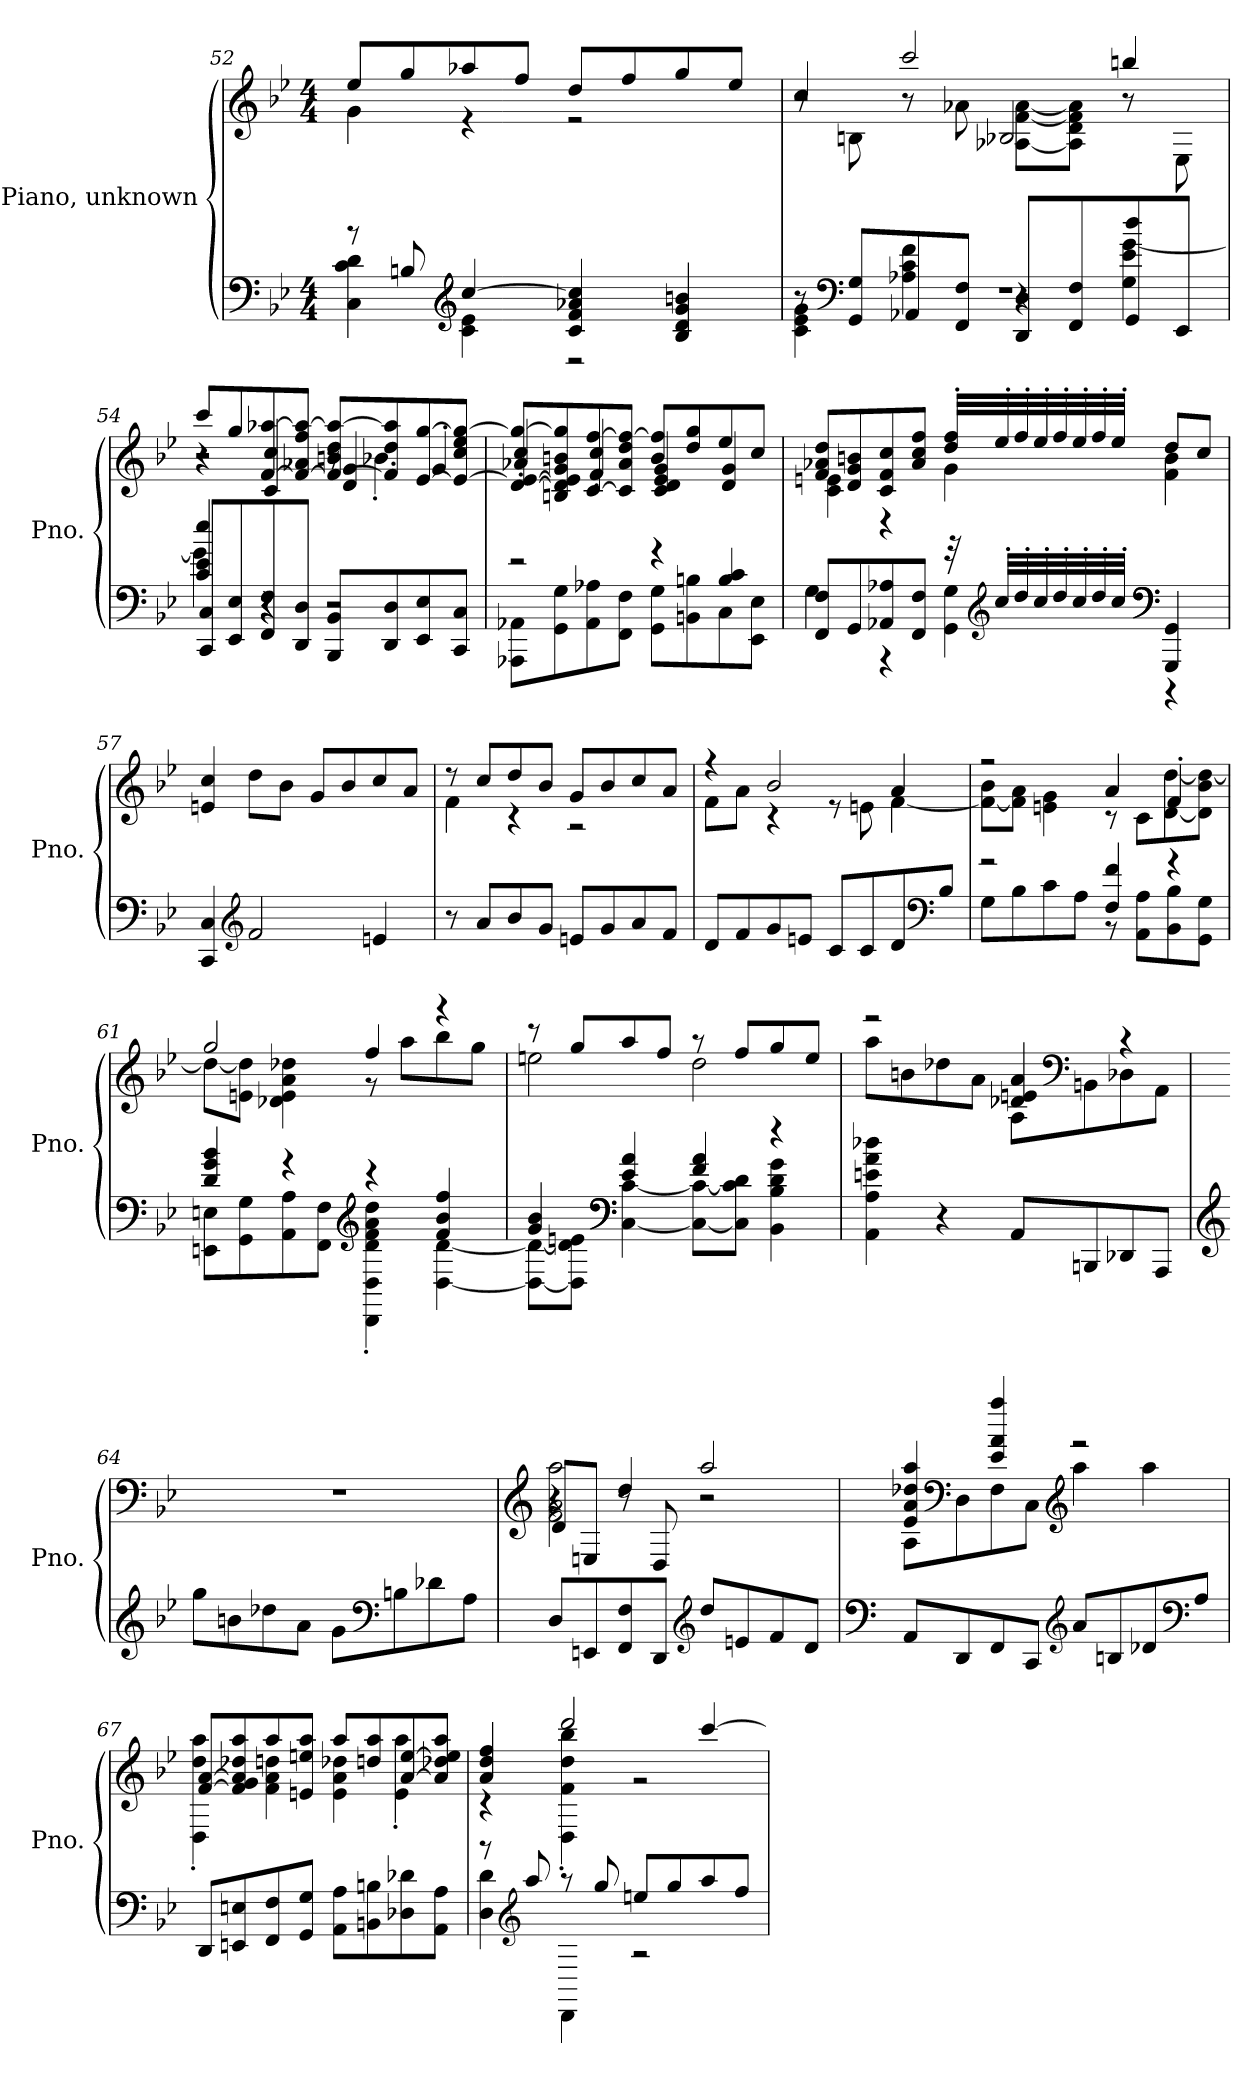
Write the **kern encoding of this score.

**kern	**kern
*part1	*part1
*staff2	*staff1
*I"Piano, unknown	*
*I'Pno.	*
*clefF4	*clefG2
*k[b-e-]	*k[b-e-]
*M4/4	*M4/4
=52	=52
*^	*^
8r	4C\ 4c\ 4d\	8ee-/L	4g\
8Bn/	.	8gg/	.
*clefG2	*	*	*
[4cc/	4c\ 4e-\	8aa-X/	4r
.	.	8ff/J	.
4c/ 4f/ 4a-X/ 4cc/]	2r	8dd/L	2r
.	.	8ff/	.
4B/ 4d/ 4g/ 4bn/	.	8gg/	.
.	.	8ee-/J	.
!!LO:LB:g=z
=53	=53	=53	=53
*	*^	*	*^
1r	4c\ 4e-\ 4g\	8r	4cc/	8r	2r
*clefF4	*	*	*	*	*
.	.	8GG/ 8G/L	.	8Bn\	.
.	4A-X\ 4c\ 4f\	8AA-X/	2ccc/	8r	.
.	.	8FF/ 8F/J	.	8a-X\	.
.	4r	8DD/ 8D/L	.	[8A-X\ [8f\ [8a-\L	2B-X/
.	.	8FF/ 8F/	.	8A-\] 8d\ 8f\] 8a-\]J	.
.	4G\ 4e-\ [4g\	8GG/ 8dd/	4bbn/	8r	.
.	.	8EE-/J	.	8E-\	.
=54	=54	=54	=54	=54	=54
4c/ 4e-/ 4ee-/	4g\]	8CC/ 8C/L	8ccc/L	2r	4r
.	.	8EE-/ 8E-/	8gg/	.	.
4r	4r	8FF/ 8F/	[8f/ [8aa-X/	.	4c/ 4cc/
.	.	8DD/ 8D/J	8f/_ 8a-X/ 8ff/ 8aa-/_J	.	.
2r	2r	8BBB-/ 8BB-/L	8f/_ 8bn/ 8dd/ 8aa-/_L	8r	4d/ 4g/
.	.	8DD/ 8D/	8f/] 8dd/ 8aa-/]	4.b-X'\	.
.	.	8EE-/ 8E-/	[8e-/ [8gg/	.	4g'/
.	.	8CC/ 8C/J	8e-/_ 8cc/ 8ee-/ 8gg/_J	.	.
*	*v	*v	*	*	*
*	*	*	*v	*v
=55	=55	=55	=55
2r	8AAA-X\ 8AA-X\L	[8d/ 8e-/_ 8gg/_L	4a-X/' 4cc/'
.	8GG\ 8G\	8Bn/ 8d/] 8e-/] 8g/ 8bn/ 8gg/]	.
.	8AA-\ 8A-X\	[8c/ [8ff/	4f/' 4cc/'
.	8FF\ 8F\J	8c/] 8a-/ 8dd/ 8ff/_J	.
4r	8GG\ 8G\L	8b/ 8ff/]L	4c/ 4d/ 4e-/ 4g/
.	8BBn\ 8Bn\	8dd/ 8gg/	.
4B/ 4c/	8C\	8ee-/	4d/ 4g/
.	8EE-\ 8E-\J	8cc/J	.
!!LO:LB:g=z	!!
=56	=56	=56	=56
8FF/ 8F/L	4G\	8f/ 8a-X/ 8dd/L	4c\ 4en\
8GG/	.	8d/ 8g/ 8bn/	.
8AA-X/ 8A-X/	4r	8c/ 8f/ 8cc/	4r
8FF/ 8F/J	.	8a-/ 8cc/ 8ff/J	.
32r	4GG\ 4G\	32dd/' 32ff/'LLL	4g\
*clefG2	*	*	*
32cc'/LLL	.	32ee-'/	.
32dd'/	.	32ff'/	.
32cc'/	.	32ee-'/	.
32dd'/	.	32ff'/	.
32cc'/	.	32ee-'/	.
32dd'/	.	32ff'/	.
32cc'/JJJ	.	32ee-'/JJJ	.
*clefF4	*	*	*
4GGG/ 4GG/	4r	8dd/L	4f\ 4b\
.	.	8cc/J	.
*v	*v	*	*
*	*v	*v
=57	=57
4CC/ 4C/	4en/ 4cc/
*clefG2	*
2f/	8dd\L
.	8b-\J
.	8g/L
.	8b-/
4en/	8cc/
.	8a/J
=58	=58
*	*^
8r	8r	4f\
8a/L	8cc/L	.
8b-/	8dd/	4r
8g/J	8b-/J	.
8en/L	8g/L	2r
8g/	8b-/	.
8a/	8cc/	.
8f/J	8a/J	.
!!LO:LB:g=z	!!
=59	=59	=59
8d/L	4r	8f\L
8f/	.	8a\J
8g/	2b-/	4r
8en/J	.	.
8c/L	.	8r
8c/	.	8en\
8d/	4a/	[4f\
*clefF4	*	*
8B-/J	.	.
=60	=60	=60
*^	*	*
2r	8G\L	2r	8f\_ 8b-\L
.	8B-\	.	8f\] 8a\J
.	8c\	.	4en\ 4g\
.	8A\J	.	.
4F/ 4f/	8r	4a/	8r
.	8AA\ 8A\L	.	8c\L
4r	8BB-\ 8B-\	4f'/	[8d\ [8dd\
.	8GG\ 8G\J	.	8d\] 8b-\ 8dd\_J
=61	=61	=61	=61
4d/ 4g/ 4b-/	8EEn\ 8En\L	2gg/	8dd\L_
.	8GG\ 8G\	.	8en\ 8dd\]J
4r	8AA\ 8A\	.	4d-X\ 4e\ 4a\ 4dd-X\
.	8FF\ 8F\J	.	.
*clefG2	*	*	*
4r	4DD\' 4D\' 4d\' 4f\' 4a\' 4dd\'	4ff/	8r
.	.	.	8aa\L
4f/ 4b-/ 4ff/	[4D\ [4d\	4r	8bb-\
.	.	.	8gg\J
!!LO:PB:g=z	!!
=62	=62	=62	=62
4g/ 4b-/	8D\_ 8d\_L	8r	2een\
.	8D\] 8d\] 8en\J	8gg/L	.
*clefF4	*	*	*
4e/ 4a/	[4C\ [4c\	8aa/	.
.	.	8ff/J	.
4f/ 4a/	8C\_ 8c\_L	8r	2dd\
.	8C\] 8c\] 8d\J	8ff/L	.
4r	4BB-\ 4B-\ 4d\ 4g\	8gg/	.
.	.	8ee/J	.
*v	*v	*	*
=63	=63	=63
4AA\ 4A\ 4en\ 4a\ 4dd-X\	2r	8aa\L
.	.	8bn\
4r	.	8dd-X\
.	.	8a\J
8AA/L	4d-X/ 4en/ 4a/	8A\L
*	*clefF4	*
8BBBn/	.	8BBn\
8DD-X/	4r	8D-X\
8AAA/J	.	8AA\J
*	*v	*v
=64	=64
*clefG2	*
8gg\L	1r
8bn\	.
8dd-X\	.
8a\J	.
8g\L	.
*clefF4	*
8Bn\	.
8d-X\	.
8A\J	.
!!LO:LB:g=z
=65	=65
*	*clefG2
*	*^
*	*	*^
8D/L	4r	2f\ 2a\ 2aa\	8d/L
8EEn/	.	.	8En/J
8FF/ 8F/	4dd/	.	8r
8DD/J	.	.	8D/
*clefG2	*	*	*
8dd/L	2r	2r	2aa/
8en/	.	.	.
8f/	.	.	.
8d/J	.	.	.
*	*v	*v	*v
=66	=66
*clefF4	*
*	*^
8AA/L	4e-/ 4a/ 4dd-X/ 4aa/	8A\L
*	*clefF4	*
8DD/	.	8D\
8FF/	4e-/ 4a/ 4aa/	8F\
8CC/J	.	8C\J
*clefG2	*clefG2	*
8a/L	2r	4aa\
8Bn/	.	.
8d-X/	.	4aa\
*clefF4	*	*
8A/J	.	.
=67	=67	=67
8DD/L	[8f/ [8a/L	4D\' 4dd\' 4aa\'
8EEn/ 8En/	8f/] 8g/ 8a/] 8dd-X/ 8aa/	.
8FF/ 8F/	8aa/	4f\ 4a\ 4ddn\
8GG/ 8G/J	8en/ 8een/ 8aa/J	.
8AA\ 8A\L	8aa/L	4e\ 4a\ 4dd-X\
8BBn\ 8Bn\	8ddn/ 8aa/	.
8D-X\ 8d-X\	[8a/ [8ee/	4e\' 4aa\'
8AA\ 8A\J	8a/] 8dd-X/ 8ee/] 8aa/J	.
!!LO:LB:g=z	!!
=68	=68	=68
*^	*	*
8r	4D\ 4d\	4a/ 4dd/ 4ff/	4r
*clefG2	*	*	*
8aa/	.	.	.
8r	4DD\	2ddd/	4D\' 4f\' 4dd\' 4bb-\'
8gg/	.	.	.
8een/L	2r	.	2r
8gg/	.	.	.
8aa/	.	[4ccc/	.
8ff/J	.	.	.
*v	*v	*	*
*	*v	*v
=	=
*-	*-
